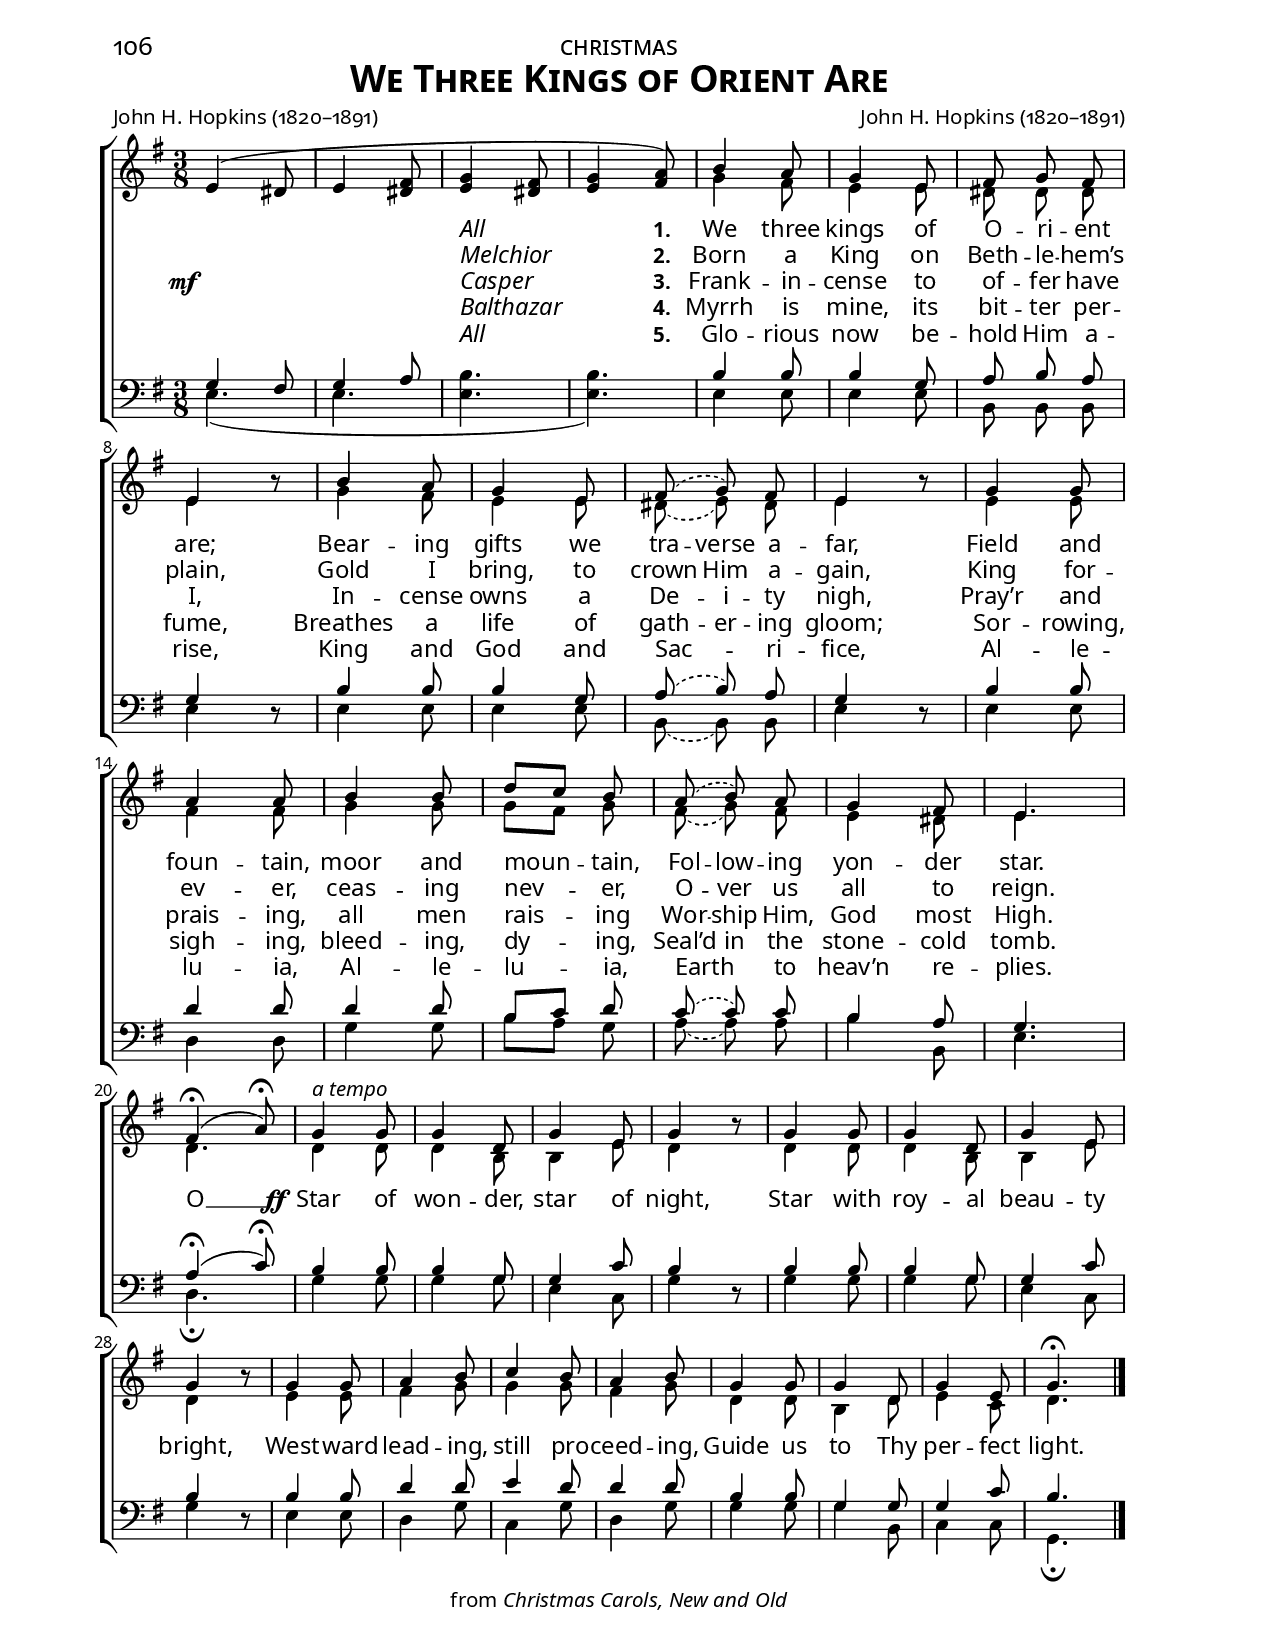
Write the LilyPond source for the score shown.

\version "2.24.0"
\include "util.ly"
#(set-global-staff-size 18) \paper{ #(define fonts (make-pango-font-tree "Garamond Premier Pro" "Garamond Premier Pro" "Garamond Premier Pro" (/ 18 20))) }
\header {
  title = \markup{\override #'(font-name . "Garamond Premier Pro Semibold"){ \abs-fontsize #18 \smallCapsOldStyle"We Three Kings of Orient Are"}}
  composer = \markup\oldStyleNum"John H. Hopkins (1820–1891)"
  poet = \markup\oldStyleNum"John H. Hopkins (1820–1891)"
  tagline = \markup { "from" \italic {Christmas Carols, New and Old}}
}
\paper {
  paper-height = 11\in
  paper-width = 8.5\in
  indent = 0\in
  system-system-spacing =
    #'((basic-distance . 0)
       (minimum-distance . 0)
       (padding . -15)
       (stretchability . 100))
  ragged-last-bottom = ##f
  ragged-bottom = ##f
  two-sided = ##t
  inner-margin = 1\in
  outer-margin = 0.75\in
  top-margin = 0.26\in
  bottom-margin = 0.25\in
  first-page-number = #106
  print-first-page-number = ##t
  headerLine = \markup{\override #'(font-name . "Garamond Premier Pro") \smallCapsOldStyle"christmas"}
  oddHeaderMarkup = \markup\fill-line{
     \override #'(font-name . "Garamond Premier Pro")\abs-fontsize #12.5
     \combine 
        \fill-line{"" \if \should-print-page-number
        \oldStylePageNum""
        }
        \fill-line{\headerLine}
  }
  evenHeaderMarkup = \markup {
     \override #'(font-name . "Garamond Premier Pro")\abs-fontsize #12.5
     \combine
        \if \should-print-page-number
        \oldStylePageNum""
        \fill-line{\headerLine}
  }
}
global = {
  \key g \major
  \time 3/8
  \autoBeamOff
  \override DynamicLineSpanner.staff-padding = #0.0
  \override DynamicLineSpanner.Y-extent = #'(0.1 . -0.1)
}

sopMusic = \relative c' {
  e4( dis8 e4 <fis dis>8 |
  <g e>4 <fis dis>8 <g e>4 <a fis>8) |
  b4 a8 g4 e8 |
  fis8\noBeam g fis |
  
  e4 b'8\rest |
  b4 a8 g4 e8 |
  \slurDashed fis8\noBeam( g) fis |
  e4 b'8\rest |
  g4 g8 |
  
  a4 a8 |
  b4 b8 |
  \slurSolid d[ c] b |
  \slurDashed a8\noBeam( b\noBeam) a |
  g4 fis8 |
  e4. | \break
  
  \slurSolid << {fis4\fermata( a8\fermata)} {s8 s32 s16. s8}>> |
  g4^\markup\italic"a tempo" g8 | g4 d8 g4 e8 | g4 b8\rest |
  g4 g8 | g4 d8 g4 e8 | g4 b8\rest |
  g4 g8 a4 b8 | c4 b8 a4 b8 |
  g4 g8 g4 d8 g4 e8 g4.\fermata \bar "|."
}
sopWords = \lyricmode {
  
}

altoMusic = \relative c'' {
  s4.*4 |
  g4 fis8 e4 e8 dis8\noBeam dis\noBeam dis |
  
  \slurDashed e4 s8 | g4 fis8 e4 e8 | dis8\noBeam( e\noBeam) dis |
  e4 s8 | e4 e8 |
  
  fis4 fis8 | g4 g8 |
  \slurSolid g[ fis] g |
  \slurDashed fis8\noBeam( g\noBeam) fis |
  e4 dis8 |
  e4. |
  
  d4. | d4 d8 d4 b8 b4 e8 d4 s8 |
  d4 d8 d4 b8 b4 e8 d4 s8 |
  
  e4 e8 fis4 g8 g4 g8 fis4 g8 d4 d8 b4 d8 |
  e4 c8 | d4. \bar "|."
}
altoWords = {
  \dropLyricsIX
  \lyricmode {
    %\set vocalName = #"All"
    %\set stanza = #"1. "
    \set ignoreMelismata = ##t
    _ _ _ _ 
    \markup\italic {All} _ _ _
    \set stanza = #"1. "
    We three kings of O -- ri -- ent are;
    Bear -- ing gifts we tra -- verse a -- far,
    Field and foun -- tain, moor and moun -- _ tain,
    Fol -- low -- ing yon -- der star.
    
    O __ _ 
  }
  \set stanza = \markup\dynamic"        ff"
  \lyricmode {
    Star of won -- der, star of night,
    Star with roy -- al beau -- ty bright,
    West -- ward lead -- ing, still pro -- ceed -- ing,
    Guide us to Thy per -- fect light.
  }
}
altoWordsII = \lyricmode {
  \dropLyricsIX
  %\set vocalName = #"Melchior"
  %\set stanza = #"2. "
  \set ignoreMelismata = ##t
  _ _ _ _ 
  \markup\italic {Melchior} _ _ _
  \set stanza = #"2. "
  Born a King on Beth -- le -- hem’s plain,
  Gold I bring, to crown Him a -- gain,
  King for -- ev -- er, ceas -- ing nev -- _ er,
  O -- ver us all to reign.
}
altoWordsIII = {
  \dropLyricsIX
  \set stanza = \markup\dynamic"mf"
  \lyricmode {
    %\set vocalName = #"Casper"
    %\set stanza = #"3. "
    \set ignoreMelismata = ##t
    _ _ _ _ 
    \markup\italic {Casper} _ _ _
    \set stanza = #"3. "
    Frank -- in -- cense to of -- fer have I,
    In -- cense owns a De -- i -- ty nigh,
    Pray’r and prais -- ing, all men rais -- _ ing
    Wor -- ship Him, God most High.
  }
}
altoWordsIV = \lyricmode {
  \dropLyricsIX
  %\set vocalName = #"Balthazar"
  %\set stanza = #"4. "
  \set ignoreMelismata = ##t
  _ _ _ _ 
  \markup\italic {Balthazar} _ _ _
  \set stanza = #"4. "
  Myrrh is mine, its bit -- ter per -- fume,
  Breathes a life of gath -- er -- ing gloom;
  Sor -- rowing, sigh -- ing, bleed -- ing, dy -- _ ing,
  Seal’d in the stone -- cold tomb.
}
altoWordsV = \lyricmode {
  \dropLyricsIX
  %\set vocalName = #"All"
  %\set stanza = #"1. "
  \set ignoreMelismata = ##t
  _ _ _ _ 
  \markup\italic {All} _ _ _
  \set stanza = #"5. "
  Glo -- rious now be -- hold Him a -- rise,
  King and God and Sac -- _ ri -- fice,
  Al -- le -- lu -- ia, Al -- le -- lu -- _ ia,
  Earth _ to heav’n re -- plies.
}

tenorMusic = \relative c' {
  g4 fis8 | g4 a8 | s4. | s4. |
  b4 b8 | b4 g8 | a8\noBeam b\noBeam a |
  
  \slurDashed g4 s8 | b4 b8 | b4 g8 | a8\noBeam( b\noBeam) a |
  g4 s8 | b4 b8 |
  
  d4 d8 | d4 d8 | \slurSolid b8[ c] d |
  \slurDashed c8\noBeam( c) c |
  b4 a8 | g4. |
  
  \slurSolid
  << a4\fermata( {s8 s32 s16.}>> c8\fermata) |
  b4 b8 b4 g8 g4 c8 b4 s8 |
  b4 b8 b4 g8 g4 c8 b4 s8 |
  
  b4 b8 d4 d8 e4 d8 | d4 d8 b4 b8 g4 g8 g4 c8 b4. \bar "|."
}
tenorWords = \lyricmode {

}

bassMusic = \relative c {
  e4.( e4. <e b'>4. <e b'>4.) |
  e4 e8 e4 e8 | b\noBeam b\noBeam b |
  
  \slurDashed e4 d8\rest | e4 e8 e4 e8 | b\noBeam( b\noBeam) b |
  e4 d8\rest | e4 e8 |
  
  d4 d8 | g4 g8 |
  \slurSolid b8[ a] g |
  \slurDashed a\noBeam( a) a |
  b4 b,8 | e4. |
  
  d4.\fermata | g4 g8 g4 g8 e4 c8 g'4 d8\rest |
  g4 g8 g4 g8 e4 c8 g'4 d8\rest |
  
  e4 e8 d4 g8 | c,4 g'8 | d4 g8 | g4 g8 | g4 b,8 |
  c4 c8 g4.\fermata \bar "|."
}
bassWords = \lyricmode {

}

\score {
  <<
   \new ChoirStaff <<
%    \new Lyrics = sopranos \with { \override VerticalAxisGroup.nonstaff-relatedstaff-spacing = #'((basic-distance . 1)) }
    \new Staff = women <<
      \new Voice = "sopranos" { \voiceOne << \global \sopMusic >> }
      \new Voice = "altos" { \voiceTwo << \global \altoMusic >> }
    >>
    \new Lyrics \with { alignAboveContext = #"women" \override VerticalAxisGroup.nonstaff-relatedstaff-spacing = #'((basic-distance . 1))} \lyricsto "sopranos" \sopWords
    \new Lyrics = "altosV"  \with { alignBelowContext = #"women" \override VerticalAxisGroup.nonstaff-relatedstaff-spacing = #'((basic-distance . 1))} \lyricsto "sopranos" \altoWordsV
    \new Lyrics = "altosIV"  \with { alignBelowContext = #"women" \override VerticalAxisGroup.nonstaff-relatedstaff-spacing = #'((basic-distance . 1))} \lyricsto "sopranos" \altoWordsIV
    \new Lyrics = "altosIII"  \with { alignBelowContext = #"women" \override VerticalAxisGroup.nonstaff-relatedstaff-spacing = #'((basic-distance . 1))} \lyricsto "sopranos" \altoWordsIII
    \new Lyrics = "altosII"  \with { alignBelowContext = #"women" \override VerticalAxisGroup.nonstaff-relatedstaff-spacing = #'((basic-distance . 1))} \lyricsto "sopranos" \altoWordsII
    \new Lyrics = "altos"  \with { alignBelowContext = #"women" \override VerticalAxisGroup.nonstaff-relatedstaff-spacing = #'((padding . -0.5))} \lyricsto "sopranos" \altoWords
   \new Staff = men <<
      \clef bass
      \new Voice = "tenors" { \voiceOne << \global \tenorMusic >> }
      \new Voice = "basses" { \voiceTwo << \global \bassMusic >> }
    >>
    \new Lyrics \with { alignAboveContext = #"men" \override VerticalAxisGroup.nonstaff-relatedstaff-spacing = #'((basic-distance . 1)) } \lyricsto "tenors" \tenorWords
    \new Lyrics \with { alignBelowContext = #"men" \override VerticalAxisGroup.nonstaff-relatedstaff-spacing = #'((basic-distance . 1)) } \lyricsto "basses" \bassWords
  >>
%    \new PianoStaff << \new Staff { \new Voice { \pianoRH } } \new Staff { \clef "bass" \pianoLH } >>
  >>
  \layout {
  \context {
    \Lyrics
    \override LyricText.font-size = #1.3
  }
    \context {
      \Score
      %\override SpacingSpanner.base-shortest-duration = #(ly:make-moment 1/8)
      %\override SpacingSpanner.common-shortest-duration = #(ly:make-moment 1/4)
    }
    \context {
      % Remove all empty staves
      % \Staff \RemoveEmptyStaves \override VerticalAxisGroup.remove-first = ##t
    }
    \context {
      \Lyrics
      \override LyricText.X-offset = #center-on-word
    }
  }
}

